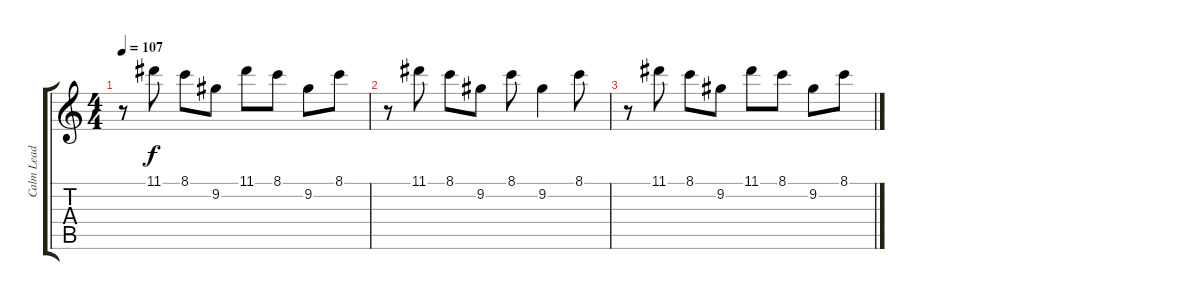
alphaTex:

\track ("Calm Lead" "Calm Lead") {instrument acousticguitarsteel}
\staff {score tabs}
\tuning (E4 B3 G3 D3 A2 E2) {hide}
\ts (4 4)
\tempo 107
\clef g2
\ks c
r.8{dy f} 11.1.8 8.1.8 9.2.8 11.1.8 8.1.8 9.2.8 8.1.8 |
r.8 11.1.8 8.1.8 9.2.8 8.1.8 9.2.4 8.1.8 |
r.8 11.1.8 8.1.8 9.2.8 11.1.8 8.1.8 9.2.8 8.1.8
